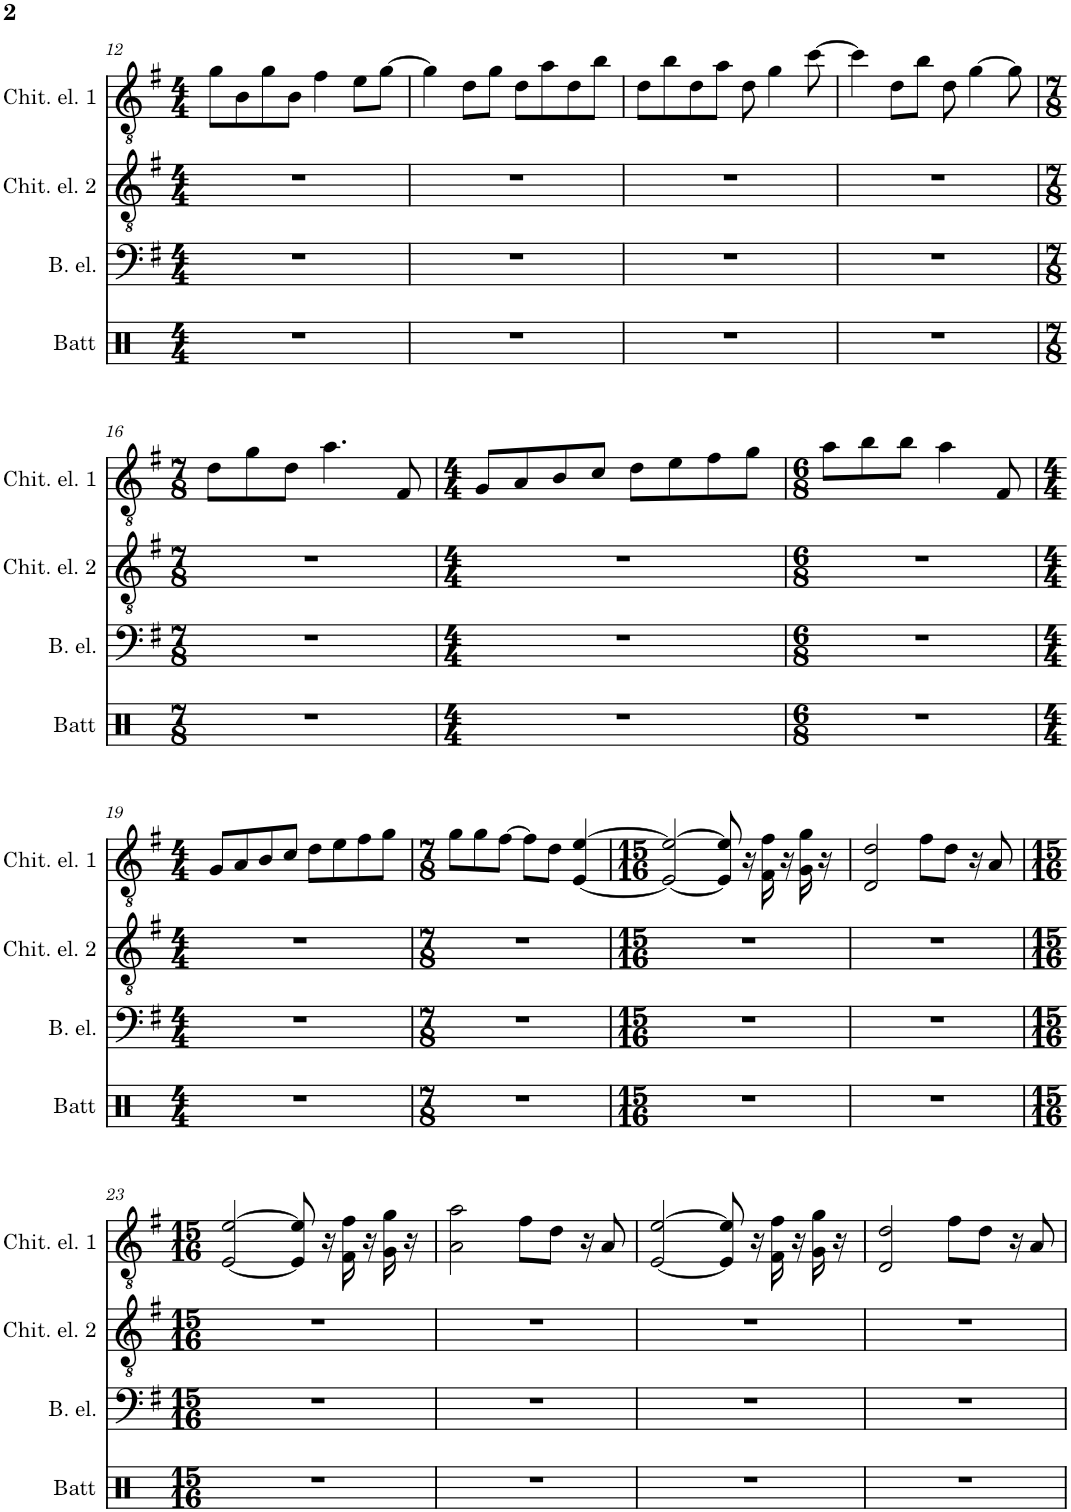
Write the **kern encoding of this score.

**kern	**kern	**kern	**kern
*part4	*part3	*part2	*part1
*staff4	*staff3	*staff2	*staff1
*I"Batteria.	*I"Basso elettrico	*I"Chitarra elettrica 2	*I"Chitarra elettrica 1
*I'Batt	*I'B. el.	*I'Chit. el. 2	*I'Chit. el. 1
!!LO:PB:g=z
*clefX	*clefF4	*clefGv2	*clefGv2
*	*Trd7c12	*	*
*k[]	*k[f#]	*k[f#]	*k[f#]
*M4/4	*M4/4	*M4/4	*M4/4
=12	=12	=12	=12
1r	1r	1r	8g\L
.	.	.	8B\
.	.	.	8g\
.	.	.	8B\J
.	.	.	4f#\
.	.	.	8e\L
.	.	.	[8g\J
=13	=13	=13	=13
1r	1r	1r	4g\]
.	.	.	8d\L
.	.	.	8g\J
.	.	.	8d\L
.	.	.	8a\
.	.	.	8d\
.	.	.	8b\J
=14	=14	=14	=14
1r	1r	1r	8d\L
.	.	.	8b\
.	.	.	8d\
.	.	.	8a\J
.	.	.	8d\
.	.	.	4g\
.	.	.	[8cc\
=15	=15	=15	=15
1r	1r	1r	4cc\]
.	.	.	8d\L
.	.	.	8b\J
.	.	.	8d\
.	.	.	[4g\
.	.	.	8g\]
!!LO:LB:g=z
=16	=16	=16	=16
*M7/8	*M7/8	*M7/8	*M7/8
2..r	2..r	2..r	8d\L
.	.	.	8g\
.	.	.	8d\J
.	.	.	4.a\
.	.	.	8F#/
=17	=17	=17	=17
*M4/4	*M4/4	*M4/4	*M4/4
1r	1r	1r	8G/L
.	.	.	8A/
.	.	.	8B/
.	.	.	8c/J
.	.	.	8d\L
.	.	.	8e\
.	.	.	8f#\
.	.	.	8g\J
=18	=18	=18	=18
*M6/8	*M6/8	*M6/8	*M6/8
2.r	2.r	2.r	8a\L
.	.	.	8b\
.	.	.	8b\J
.	.	.	4a\
.	.	.	8F#/
!!LO:LB:g=z
=19	=19	=19	=19
*M4/4	*M4/4	*M4/4	*M4/4
1r	1r	1r	8G/L
.	.	.	8A/
.	.	.	8B/
.	.	.	8c/J
.	.	.	8d\L
.	.	.	8e\
.	.	.	8f#\
.	.	.	8g\J
=20	=20	=20	=20
*M7/8	*M7/8	*M7/8	*M7/8
2..r	2..r	2..r	8g\L
.	.	.	8g\
.	.	.	[8f#\J
.	.	.	8f#\L]
.	.	.	8d\J
.	.	.	[4E/ [4e/
=21	=21	=21	=21
*M15/16	*M15/16	*M15/16	*M15/16
2...r	2...r	2...r	2E/_ 2e/_
.	.	.	8E/] 8e/]
.	.	.	16r
.	.	.	16F#\ 16f#\
.	.	.	16r
.	.	.	16G\ 16g\
.	.	.	16r
=22	=22	=22	=22
2...r	2...r	2...r	2D/ 2d/
.	.	.	8f#\L
.	.	.	8d\J
.	.	.	16r
.	.	.	8A/
!!LO:LB:g=z
=23	=23	=23	=23
*M15/16	*M15/16	*M15/16	*M15/16
2...r	2...r	2...r	[2E/ [2e/
.	.	.	8E/] 8e/]
.	.	.	16r
.	.	.	16F#\ 16f#\
.	.	.	16r
.	.	.	16G\ 16g\
.	.	.	16r
=24	=24	=24	=24
2...r	2...r	2...r	2A\ 2a\
.	.	.	8f#\L
.	.	.	8d\J
.	.	.	16r
.	.	.	8A/
=25	=25	=25	=25
2...r	2...r	2...r	[2E/ [2e/
.	.	.	8E/] 8e/]
.	.	.	16r
.	.	.	16F#\ 16f#\
.	.	.	16r
.	.	.	16G\ 16g\
.	.	.	16r
=26	=26	=26	=26
2...r	2...r	2...r	2D/ 2d/
.	.	.	8f#\L
.	.	.	8d\J
.	.	.	16r
.	.	.	8A/
=	=	=	=
*-	*-	*-	*-
